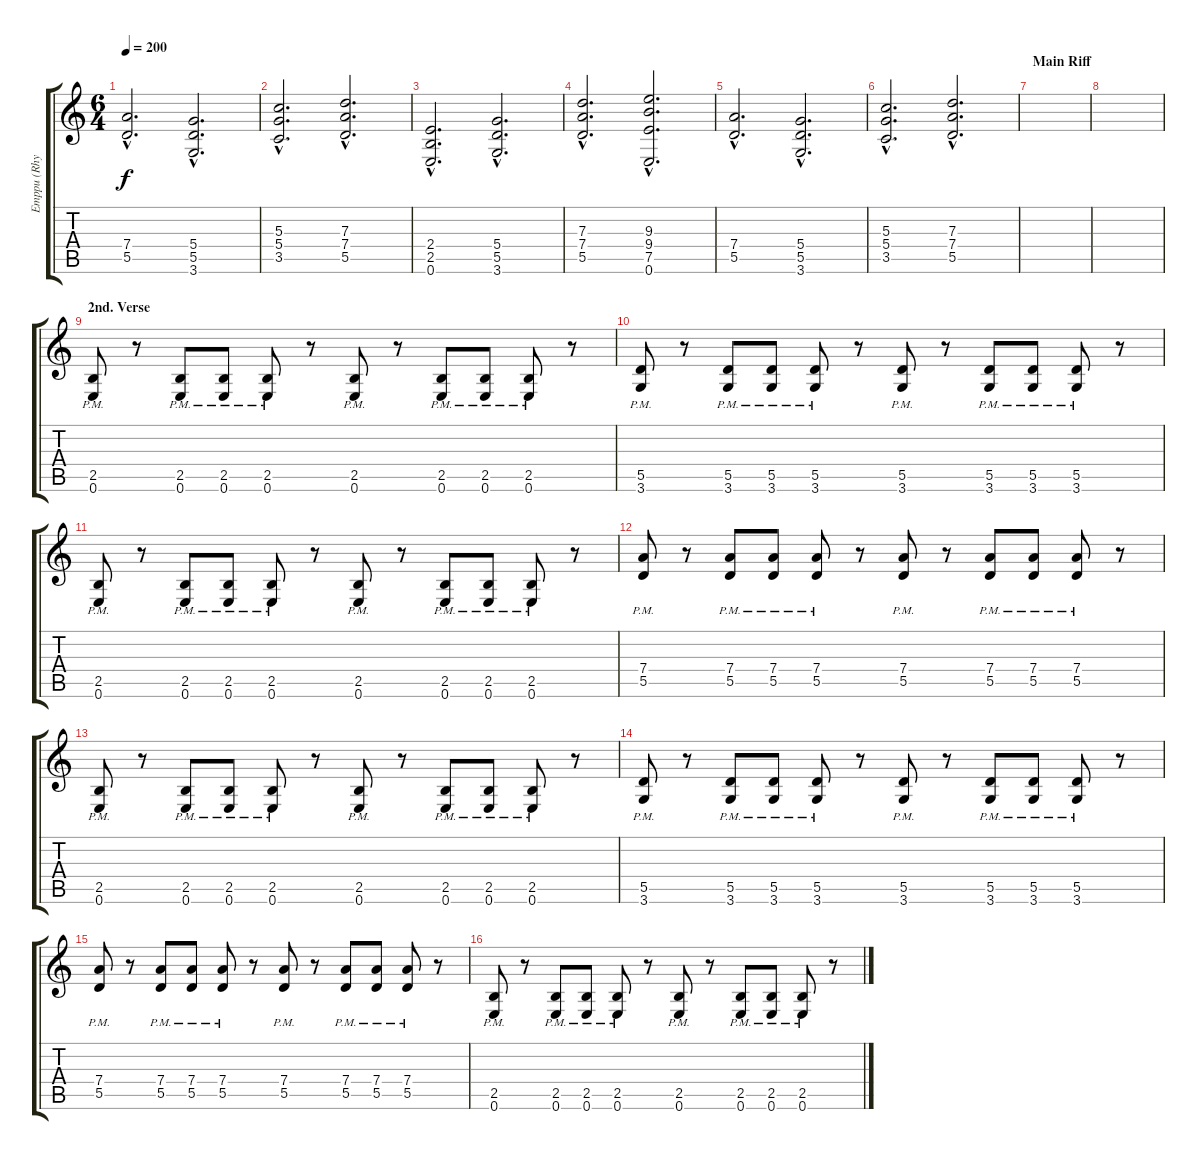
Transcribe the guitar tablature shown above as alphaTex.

\track ("Emppu (Rhytm)" "Emppu (Rhy") {instrument distortionguitar}
\staff {score tabs}
\tuning (E4 B3 G3 D3 A2 E2) {hide}
\ts (6 4)
\tempo 200
\clef g2
\ks c
(7.4{hac} 5.5{hac}).2{d dy f} (5.4{hac} 5.5{hac} 3.6{hac}).2{d} |
(5.3{hac} 5.4{hac} 3.5{hac}).2{d} (7.3{hac} 7.4{hac} 5.5{hac}).2{d} |
(2.4{hac} 2.5{hac} 0.6{hac}).2{d} (5.4{hac} 5.5{hac} 3.6{hac}).2{d} |
(7.3{hac} 7.4{hac} 5.5{hac}).2{d} (9.3{hac} 9.4{hac} 7.5{hac} 0.6{hac}).2{d} |
(7.4{hac} 5.5{hac}).2{d} (5.4{hac} 5.5{hac} 3.6{hac}).2{d} |
(5.3{hac} 5.4{hac} 3.5{hac}).2{d} (7.3{hac} 7.4{hac} 5.5{hac}).2{d} |
\section ("" "Main Riff")
|
|
\section ("" "2nd. Verse")
(2.5{pm} 0.6).8 r.8 (2.5{pm} 0.6).8 (2.5{pm} 0.6).8 (2.5{pm} 0.6).8 r.8 (2.5{pm} 0.6).8 r.8 (2.5{pm} 0.6).8 (2.5{pm} 0.6).8 (2.5{pm} 0.6).8 r.8 |
(5.5{pm} 3.6).8 r.8 (5.5{pm} 3.6).8 (5.5{pm} 3.6).8 (5.5{pm} 3.6).8 r.8 (5.5{pm} 3.6).8 r.8 (5.5{pm} 3.6).8 (5.5{pm} 3.6).8 (5.5{pm} 3.6).8 r.8 |
(2.5{pm} 0.6).8 r.8 (2.5{pm} 0.6).8 (2.5{pm} 0.6).8 (2.5{pm} 0.6).8 r.8 (2.5{pm} 0.6).8 r.8 (2.5{pm} 0.6).8 (2.5{pm} 0.6).8 (2.5{pm} 0.6).8 r.8 |
(7.4{pm} 5.5).8 r.8 (7.4{pm} 5.5).8 (7.4{pm} 5.5).8 (7.4{pm} 5.5).8 r.8 (7.4{pm} 5.5).8 r.8 (7.4{pm} 5.5).8 (7.4{pm} 5.5).8 (7.4{pm} 5.5).8 r.8 |
(2.5{pm} 0.6).8 r.8 (2.5{pm} 0.6).8 (2.5{pm} 0.6).8 (2.5{pm} 0.6).8 r.8 (2.5{pm} 0.6).8 r.8 (2.5{pm} 0.6).8 (2.5{pm} 0.6).8 (2.5{pm} 0.6).8 r.8 |
(5.5{pm} 3.6).8 r.8 (5.5{pm} 3.6).8 (5.5{pm} 3.6).8 (5.5{pm} 3.6).8 r.8 (5.5{pm} 3.6).8 r.8 (5.5{pm} 3.6).8 (5.5{pm} 3.6).8 (5.5{pm} 3.6).8 r.8 |
(7.4{pm} 5.5).8 r.8 (7.4{pm} 5.5).8 (7.4{pm} 5.5).8 (7.4{pm} 5.5).8 r.8 (7.4{pm} 5.5).8 r.8 (7.4{pm} 5.5).8 (7.4{pm} 5.5).8 (7.4{pm} 5.5).8 r.8 |
(2.5{pm} 0.6).8 r.8 (2.5{pm} 0.6).8 (2.5{pm} 0.6).8 (2.5{pm} 0.6).8 r.8 (2.5{pm} 0.6).8 r.8 (2.5{pm} 0.6).8 (2.5{pm} 0.6).8 (2.5{pm} 0.6).8 r.8
